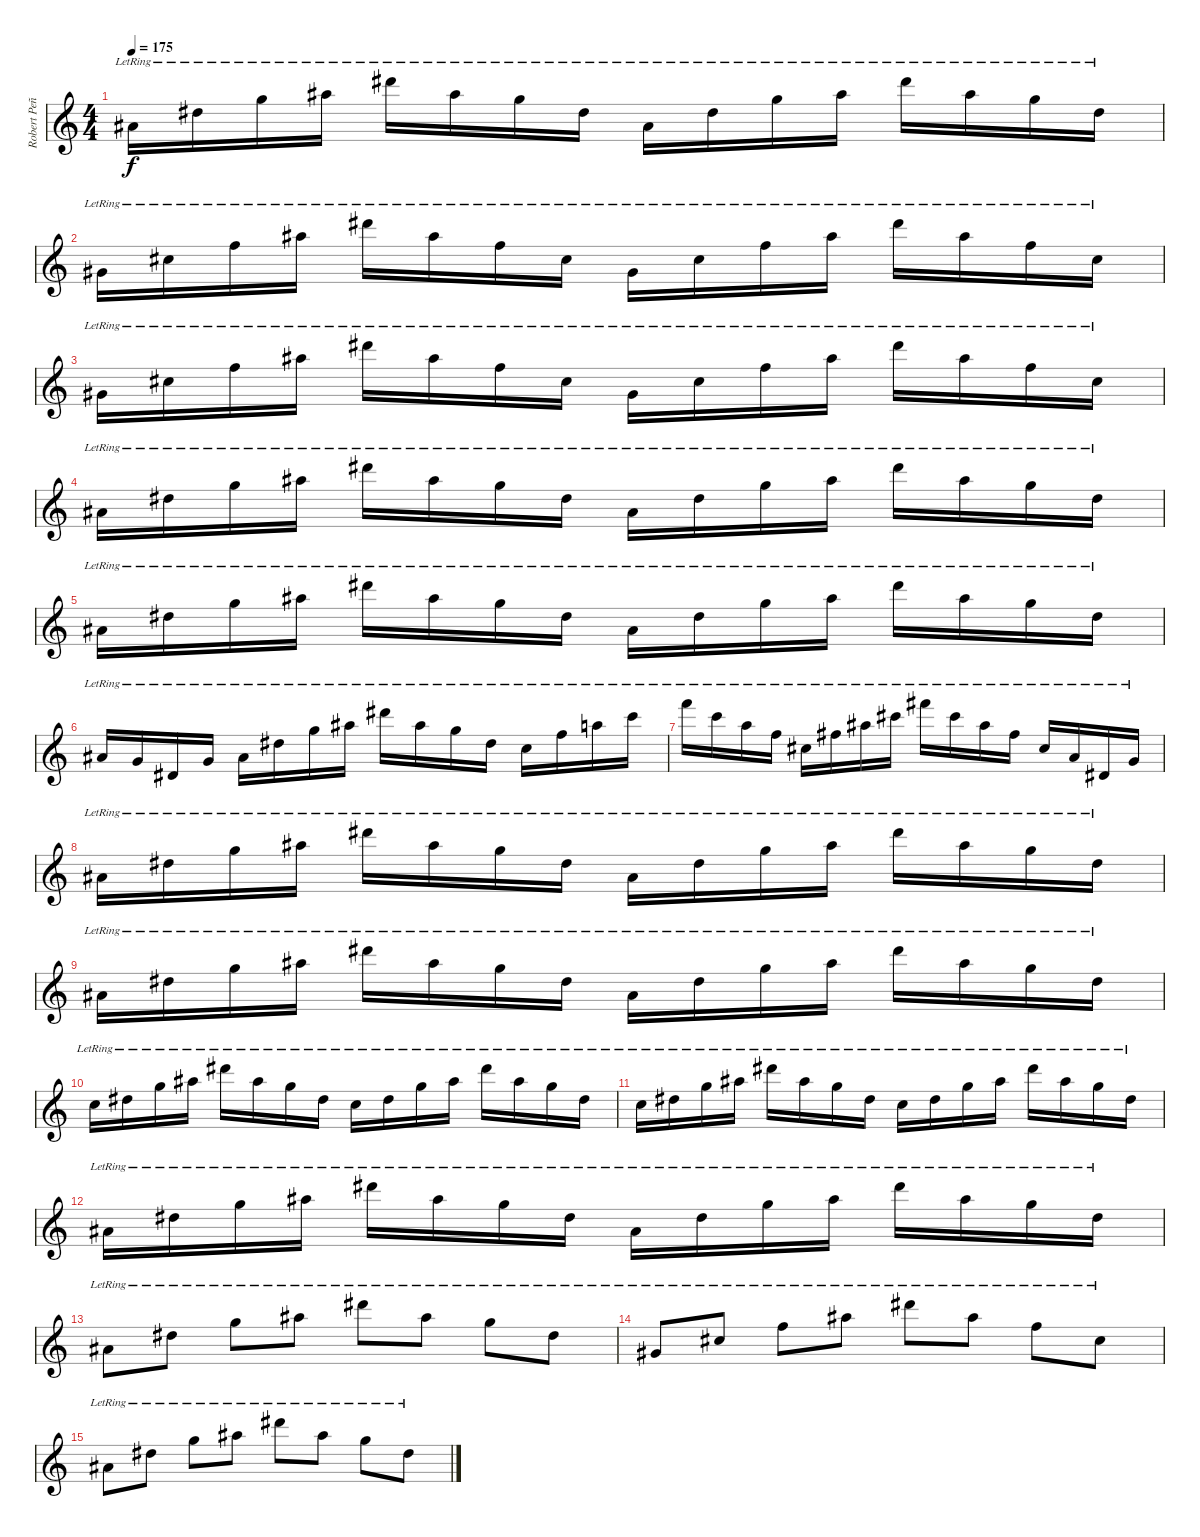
\track ("Robert Peña de Kamus, Keyboard 2" "Robert Peñ") {instrument brightacousticpiano}
\staff {score}
\tuning (Eb4 Bb3 Gb3 Db3 Ab2 Eb2) {hide}
\ts (4 4)
\tempo 175
\clef g2
\ks c
7.1{lr}.16{dy f} 12.1{lr}.16 16.1{lr}.16 19.1{lr}.16 29.2{lr}.16 19.1{lr}.16 16.1{lr}.16 12.1{lr}.16 7.1{lr}.16 12.1{lr}.16 16.1{lr}.16 19.1{lr}.16 29.2{lr}.16 19.1{lr}.16 16.1{lr}.16 12.1{lr}.16 |
5.1{lr}.16 10.1{lr}.16 14.1{lr}.16 19.1{lr}.16 29.2{lr}.16 19.1{lr}.16 14.1{lr}.16 10.1{lr}.16 5.1{lr}.16 10.1{lr}.16 14.1{lr}.16 19.1{lr}.16 29.2{lr}.16 19.1{lr}.16 14.1{lr}.16 10.1{lr}.16 |
5.1{lr}.16 10.1{lr}.16 14.1{lr}.16 19.1{lr}.16 29.2{lr}.16 19.1{lr}.16 14.1{lr}.16 10.1{lr}.16 5.1{lr}.16 10.1{lr}.16 14.1{lr}.16 19.1{lr}.16 29.2{lr}.16 19.1{lr}.16 14.1{lr}.16 10.1{lr}.16 |
7.1{lr}.16 12.1{lr}.16 16.1{lr}.16 19.1{lr}.16 29.2{lr}.16 19.1{lr}.16 16.1{lr}.16 12.1{lr}.16 7.1{lr}.16 12.1{lr}.16 16.1{lr}.16 19.1{lr}.16 29.2{lr}.16 19.1{lr}.16 16.1{lr}.16 12.1{lr}.16 |
7.1{lr}.16 12.1{lr}.16 16.1{lr}.16 19.1{lr}.16 29.2{lr}.16 19.1{lr}.16 16.1{lr}.16 12.1{lr}.16 7.1{lr}.16 12.1{lr}.16 16.1{lr}.16 19.1{lr}.16 29.2{lr}.16 19.1{lr}.16 16.1{lr}.16 12.1{lr}.16 |
7.1{lr}.16 9.2{lr}.16 5.2{lr}.16 9.2{lr}.16 7.1{lr}.16 12.1{lr}.16 16.1{lr}.16 19.1{lr}.16 29.2{lr}.16 19.1{lr}.16 16.1{lr}.16 12.1{lr}.16 9.1{lr}.16 14.1{lr}.16 18.1{lr}.16 21.1{lr}.16 |
26.1{lr}.16 21.1{lr}.16 18.1{lr}.16 14.1{lr}.16 10.1{lr}.16 15.1{lr}.16 19.1{lr}.16 22.1{lr}.16 27.1{lr}.16 22.1{lr}.16 19.1{lr}.16 15.1{lr}.16 10.1{lr}.16 6.1{lr}.16 0.1{lr}.16 4.1{lr}.16 |
7.1{lr}.16 12.1{lr}.16 16.1{lr}.16 19.1{lr}.16 29.2{lr}.16 19.1{lr}.16 16.1{lr}.16 12.1{lr}.16 7.1{lr}.16 12.1{lr}.16 16.1{lr}.16 19.1{lr}.16 29.2{lr}.16 19.1{lr}.16 16.1{lr}.16 12.1{lr}.16 |
7.1{lr}.16 12.1{lr}.16 16.1{lr}.16 19.1{lr}.16 29.2{lr}.16 19.1{lr}.16 16.1{lr}.16 12.1{lr}.16 7.1{lr}.16 12.1{lr}.16 16.1{lr}.16 19.1{lr}.16 29.2{lr}.16 19.1{lr}.16 16.1{lr}.16 12.1{lr}.16 |
9.1{lr}.16 12.1{lr}.16 16.1{lr}.16 19.1{lr}.16 29.2{lr}.16 19.1{lr}.16 16.1{lr}.16 12.1{lr}.16 9.1{lr}.16 12.1{lr}.16 16.1{lr}.16 19.1{lr}.16 29.2{lr}.16 19.1{lr}.16 16.1{lr}.16 12.1{lr}.16 |
9.1{lr}.16 12.1{lr}.16 16.1{lr}.16 19.1{lr}.16 29.2{lr}.16 19.1{lr}.16 16.1{lr}.16 12.1{lr}.16 9.1{lr}.16 12.1{lr}.16 16.1{lr}.16 19.1{lr}.16 29.2{lr}.16 19.1{lr}.16 16.1{lr}.16 12.1{lr}.16 |
7.1{lr}.16 12.1{lr}.16 16.1{lr}.16 19.1{lr}.16 29.2{lr}.16 19.1{lr}.16 16.1{lr}.16 12.1{lr}.16 7.1{lr}.16 12.1{lr}.16 16.1{lr}.16 19.1{lr}.16 29.2{lr}.16 19.1{lr}.16 16.1{lr}.16 12.1{lr}.16 |
7.1{lr}.8 12.1{lr}.8 16.1{lr}.8 19.1{lr}.8 24.1{lr}.8 19.1{lr}.8 16.1{lr}.8 12.1{lr}.8 |
5.1{lr}.8 10.1{lr}.8 14.1{lr}.8 19.1{lr}.8 24.1{lr}.8 19.1{lr}.8 14.1{lr}.8 10.1{lr}.8 |
7.1{lr}.8 12.1{lr}.8 16.1{lr}.8 19.1{lr}.8 24.1{lr}.8 19.1{lr}.8 16.1{lr}.8 12.1{lr}.8
